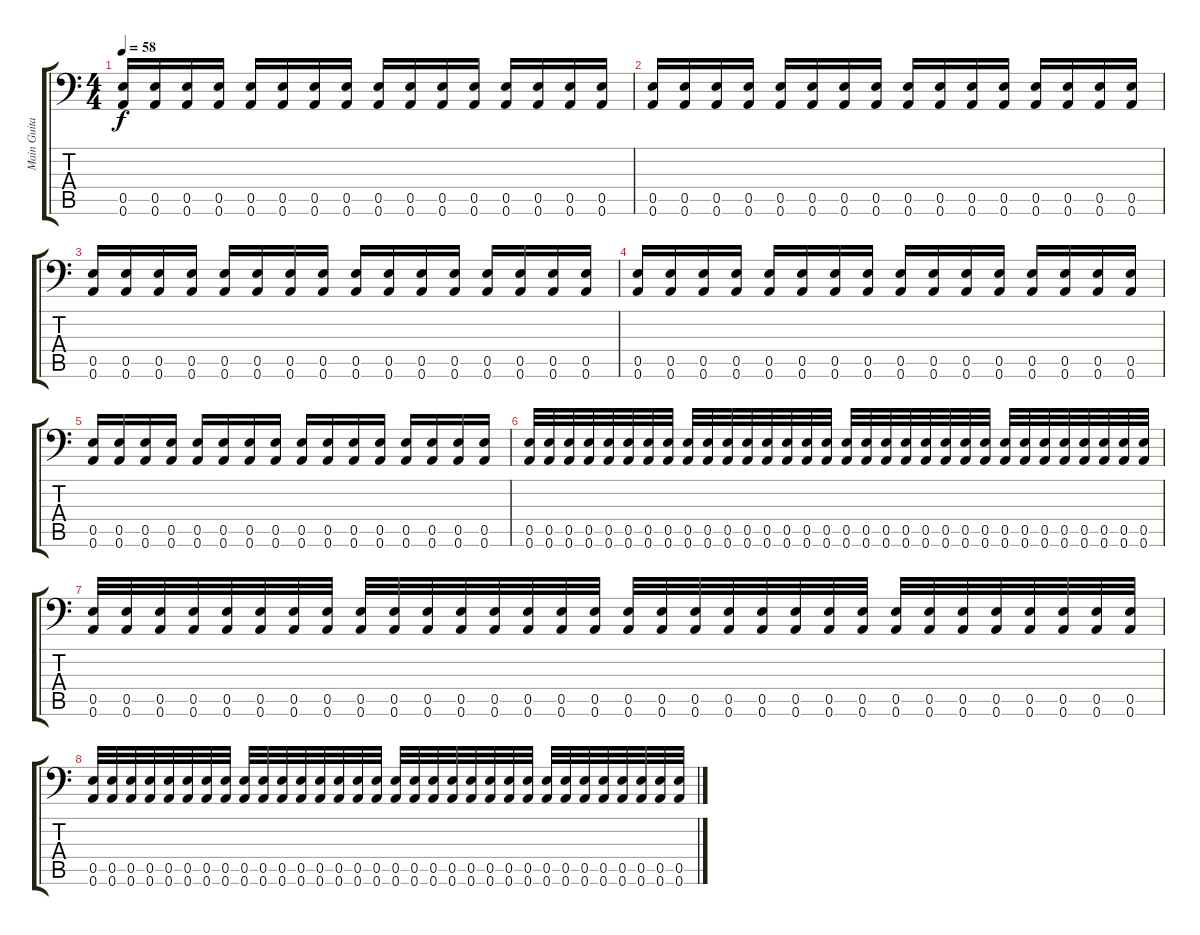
\track ("Main Guitar #2 - Dallas Toler- Wade" "Main Guita") {instrument overdrivenguitar}
\staff {score tabs}
\tuning (B3 Gb3 D3 A2 E2 A1) {hide}
\ts (4 4)
\tempo 58
\clef f4
\ks c
(0.5 0.6).16{dy f} (0.5 0.6).16 (0.5 0.6).16 (0.5 0.6).16 (0.5 0.6).16 (0.5 0.6).16 (0.5 0.6).16 (0.5 0.6).16 (0.5 0.6).16 (0.5 0.6).16 (0.5 0.6).16 (0.5 0.6).16 (0.5 0.6).16 (0.5 0.6).16 (0.5 0.6).16 (0.5 0.6).16 |
(0.5 0.6).16 (0.5 0.6).16 (0.5 0.6).16 (0.5 0.6).16 (0.5 0.6).16 (0.5 0.6).16 (0.5 0.6).16 (0.5 0.6).16 (0.5 0.6).16 (0.5 0.6).16 (0.5 0.6).16 (0.5 0.6).16 (0.5 0.6).16 (0.5 0.6).16 (0.5 0.6).16 (0.5 0.6).16 |
(0.5 0.6).16 (0.5 0.6).16 (0.5 0.6).16 (0.5 0.6).16 (0.5 0.6).16 (0.5 0.6).16 (0.5 0.6).16 (0.5 0.6).16 (0.5 0.6).16 (0.5 0.6).16 (0.5 0.6).16 (0.5 0.6).16 (0.5 0.6).16 (0.5 0.6).16 (0.5 0.6).16 (0.5 0.6).16 |
(0.5 0.6).16 (0.5 0.6).16 (0.5 0.6).16 (0.5 0.6).16 (0.5 0.6).16 (0.5 0.6).16 (0.5 0.6).16 (0.5 0.6).16 (0.5 0.6).16 (0.5 0.6).16 (0.5 0.6).16 (0.5 0.6).16 (0.5 0.6).16 (0.5 0.6).16 (0.5 0.6).16 (0.5 0.6).16 |
(0.5 0.6).16 (0.5 0.6).16 (0.5 0.6).16 (0.5 0.6).16 (0.5 0.6).16 (0.5 0.6).16 (0.5 0.6).16 (0.5 0.6).16 (0.5 0.6).16 (0.5 0.6).16 (0.5 0.6).16 (0.5 0.6).16 (0.5 0.6).16 (0.5 0.6).16 (0.5 0.6).16 (0.5 0.6).16 |
(0.5 0.6).32 (0.5 0.6).32 (0.5 0.6).32 (0.5 0.6).32 (0.5 0.6).32 (0.5 0.6).32 (0.5 0.6).32 (0.5 0.6).32 (0.5 0.6).32 (0.5 0.6).32 (0.5 0.6).32 (0.5 0.6).32 (0.5 0.6).32 (0.5 0.6).32 (0.5 0.6).32 (0.5 0.6).32 (0.5 0.6).32 (0.5 0.6).32 (0.5 0.6).32 (0.5 0.6).32 (0.5 0.6).32 (0.5 0.6).32 (0.5 0.6).32 (0.5 0.6).32 (0.5 0.6).32 (0.5 0.6).32 (0.5 0.6).32 (0.5 0.6).32 (0.5 0.6).32 (0.5 0.6).32 (0.5 0.6).32 (0.5 0.6).32 |
(0.5 0.6).32 (0.5 0.6).32 (0.5 0.6).32 (0.5 0.6).32 (0.5 0.6).32 (0.5 0.6).32 (0.5 0.6).32 (0.5 0.6).32 (0.5 0.6).32 (0.5 0.6).32 (0.5 0.6).32 (0.5 0.6).32 (0.5 0.6).32 (0.5 0.6).32 (0.5 0.6).32 (0.5 0.6).32 (0.5 0.6).32 (0.5 0.6).32 (0.5 0.6).32 (0.5 0.6).32 (0.5 0.6).32 (0.5 0.6).32 (0.5 0.6).32 (0.5 0.6).32 (0.5 0.6).32 (0.5 0.6).32 (0.5 0.6).32 (0.5 0.6).32 (0.5 0.6).32 (0.5 0.6).32 (0.5 0.6).32 (0.5 0.6).32 |
(0.5 0.6).32 (0.5 0.6).32 (0.5 0.6).32 (0.5 0.6).32 (0.5 0.6).32 (0.5 0.6).32 (0.5 0.6).32 (0.5 0.6).32 (0.5 0.6).32 (0.5 0.6).32 (0.5 0.6).32 (0.5 0.6).32 (0.5 0.6).32 (0.5 0.6).32 (0.5 0.6).32 (0.5 0.6).32 (0.5 0.6).32 (0.5 0.6).32 (0.5 0.6).32 (0.5 0.6).32 (0.5 0.6).32 (0.5 0.6).32 (0.5 0.6).32 (0.5 0.6).32 (0.5 0.6).32 (0.5 0.6).32 (0.5 0.6).32 (0.5 0.6).32 (0.5 0.6).32 (0.5 0.6).32 (0.5 0.6).32 (0.5 0.6).32
